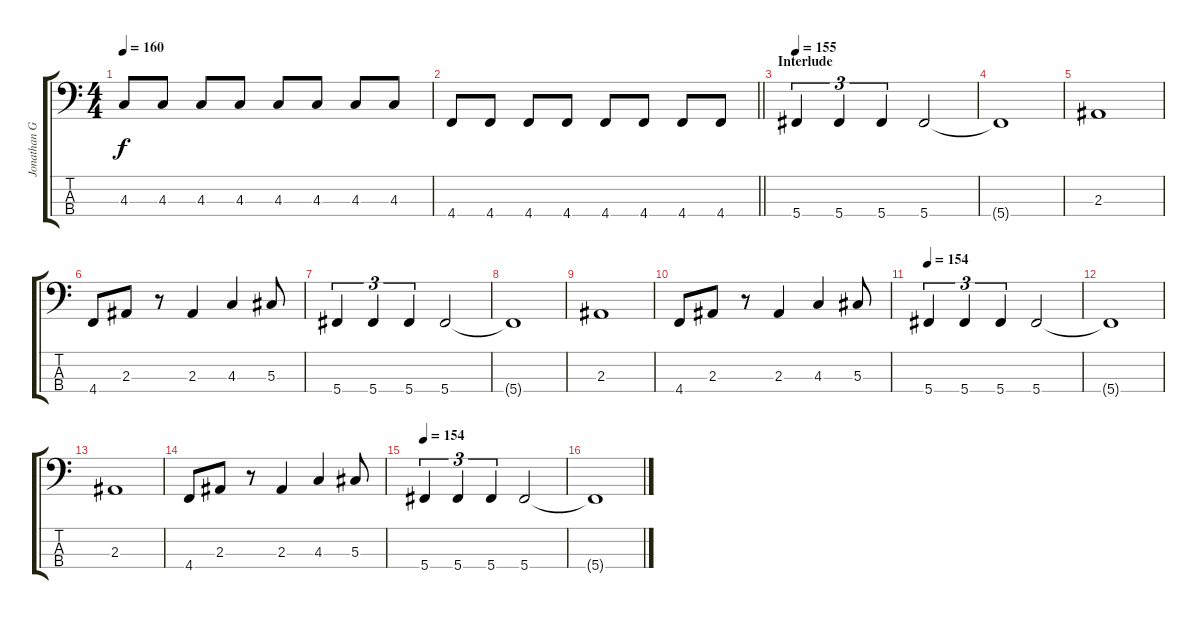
\track ("Jonathan Gallant (Bass Guitar)" "Jonathan G") {instrument electricbassfinger}
\staff {score tabs}
\tuning (Gb2 Db2 Ab1 Db1) {hide}
\ts (4 4)
\tempo 160
\clef f4
\ks c
4.3.8{dy f} 4.3.8 4.3.8 4.3.8 4.3.8 4.3.8 4.3.8 4.3.8 |
\barLineRight lightlight
4.4.8 4.4.8 4.4.8 4.4.8 4.4.8 4.4.8 4.4.8 4.4.8 |
\section ("" "Interlude")
\tempo 158
\tempo 155
5.4.4{tu (3 2)} 5.4.4{tu (3 2)} 5.4.4{tu (3 2)} 5.4.2 |
5.4{t}.1 |
2.3.1 |
4.4.8 2.3.8 r.8 2.3.4 4.3.4 5.3.8 |
5.4.4{tu (3 2)} 5.4.4{tu (3 2)} 5.4.4{tu (3 2)} 5.4.2 |
5.4{t}.1 |
2.3.1 |
4.4.8 2.3.8 r.8 2.3.4 4.3.4 5.3.8 |
\tempo 154
5.4.4{tu (3 2)} 5.4.4{tu (3 2)} 5.4.4{tu (3 2)} 5.4.2 |
5.4{t}.1 |
2.3.1 |
4.4.8 2.3.8 r.8 2.3.4 4.3.4 5.3.8 |
\tempo 154
5.4.4{tu (3 2)} 5.4.4{tu (3 2)} 5.4.4{tu (3 2)} 5.4.2 |
5.4{t}.1
